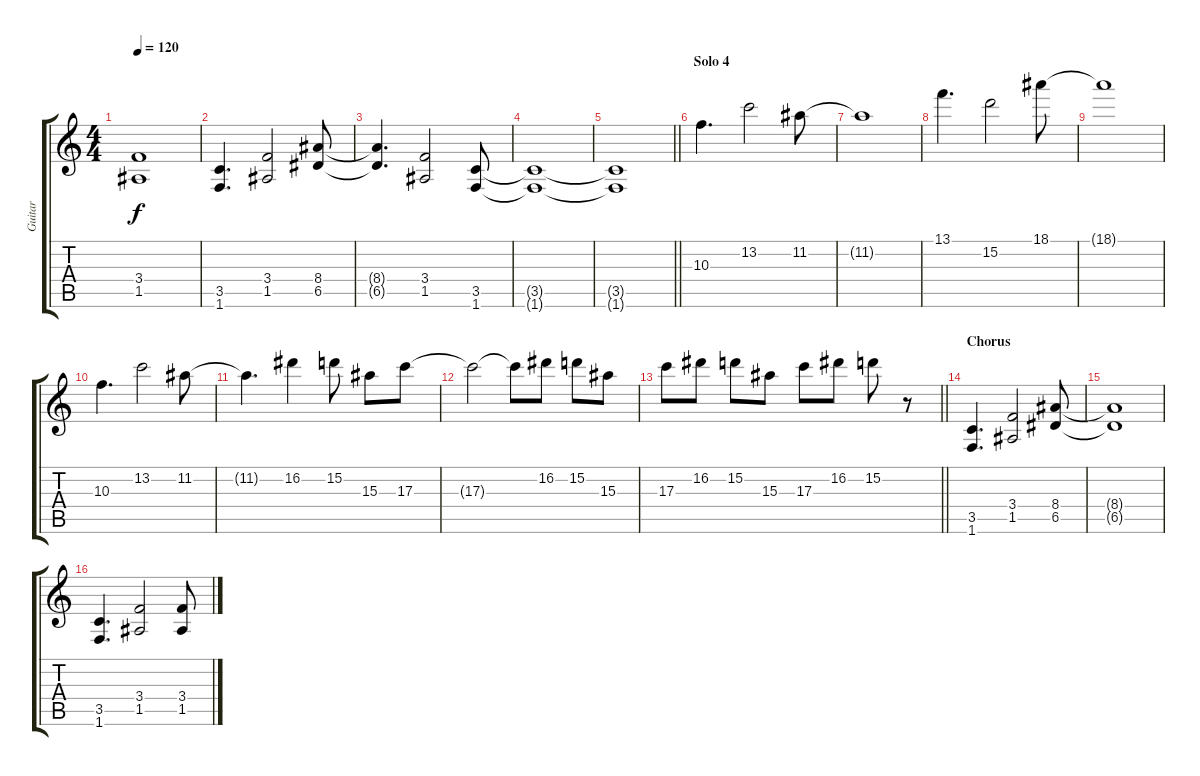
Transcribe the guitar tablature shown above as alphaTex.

\track ("Guitar" "Guitar") {instrument electricguitarjazz}
\staff {score tabs}
\tuning (E4 B3 G3 D3 A2 E2) {hide}
\ts (4 4)
\tempo 120
\clef g2
\ks c
(3.4{t} 1.5{t}).1{dy f} |
(3.5 1.6).4{d} (3.4 1.5).2 (8.4 6.5).8 |
(8.4{t} 6.5{t}).4{d} (3.4 1.5).2 (3.5 1.6).8 |
(3.5{t} 1.6{t}).1 |
\barLineRight lightlight
(3.5{t} 1.6{t}).1 |
\section ("" "Solo 4")
10.3.4{d} 13.2.2 11.2.8 |
11.2{t}.1 |
13.1.4{d} 15.2.2 18.1.8 |
18.1{t}.1 |
10.3.4{d} 13.2.2 11.2.8 |
11.2{t}.4{d} 16.2.4 15.2.8 15.3.8 17.3.8 |
17.3{t}.2 17.3{t}.8 16.2.8 15.2.8 15.3.8 |
\barLineRight lightlight
17.3.8 16.2.8 15.2.8 15.3.8 17.3.8 16.2.8 15.2.8 r.8 |
\section ("" "Chorus")
(3.5 1.6).4{d volume 0} (3.4 1.5).2 (8.4 6.5).8 |
(8.4{t} 6.5{t}).1 |
(3.5 1.6).4{d} (3.4 1.5).2 (3.4 1.5).8
